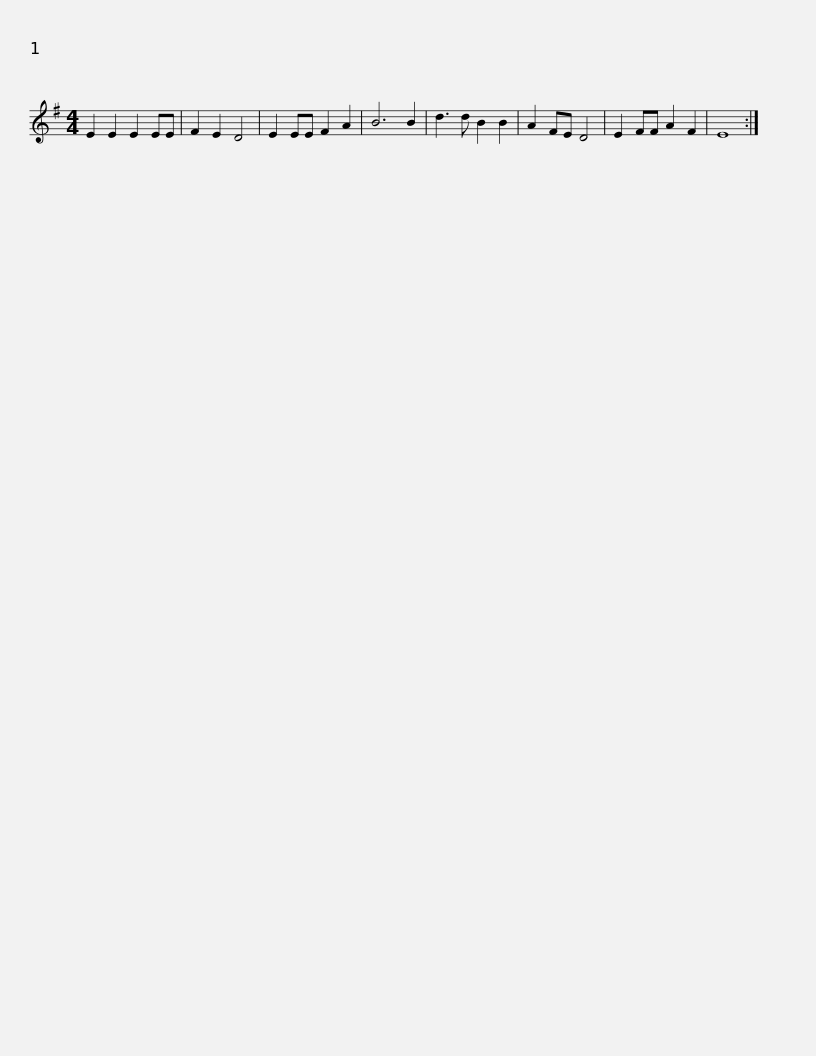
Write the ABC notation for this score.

X:1
L:1/8
M:4/4
I:linebreak $
K:G
V:1 treble
V:1
 E2 E2 E2 EE | F2 E2 D4 | E2 EE F2 A2 | B6 B2 | d3 d B2 B2 | %5
 A2 FE D4 | E2 FF A2 F2 | E8 :| %8
